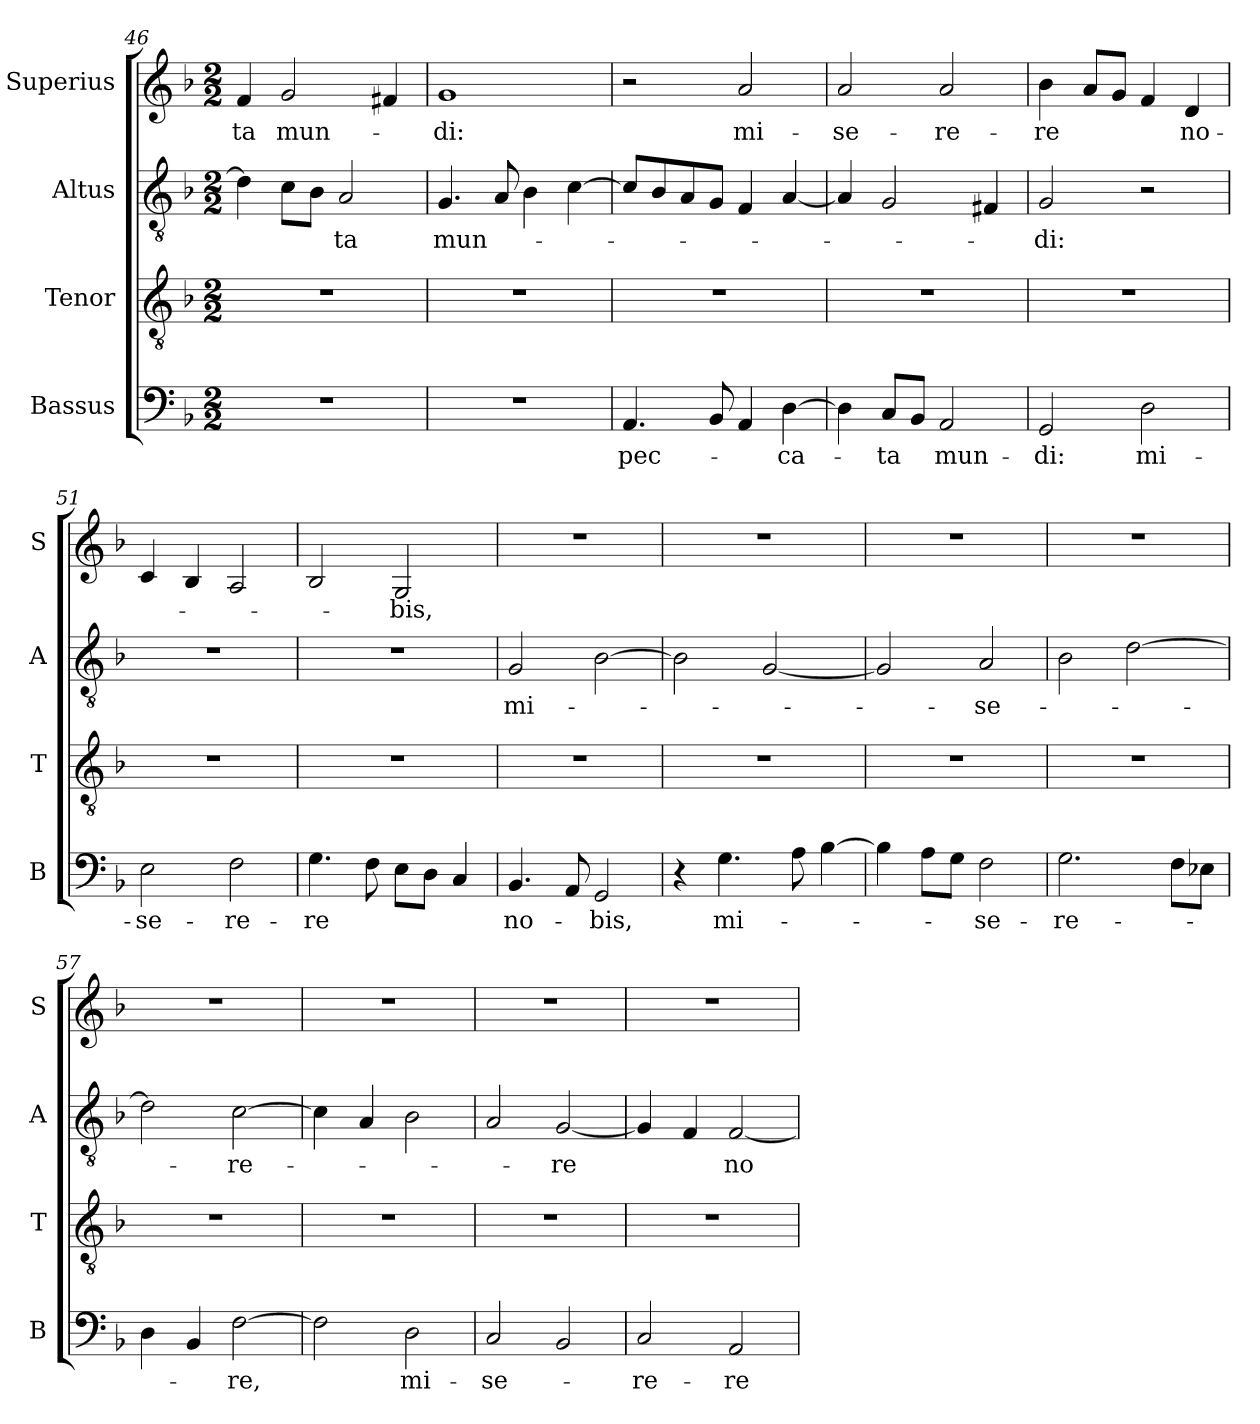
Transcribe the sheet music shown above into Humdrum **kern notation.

**kern	**text	**kern	**kern	**text	**kern	**text
*part4	*part4	*part3	*part2	*part2	*part1	*part1
*staff4	*staff4	*staff3	*staff2	*staff2	*staff1	*staff1
*I"Bassus	*	*I"Tenor	*I"Altus	*	*I"Superius	*
*I'B	*	*I'T	*I'A	*	*I'S	*
*clefF4	*	*clefGv2	*clefGv2	*	*clefG2	*
*k[b-]	*	*k[b-]	*k[b-]	*	*k[b-]	*
*M2/2	*	*M2/2	*M2/2	*	*M2/2	*
=46	=46	=46	=46	=46	=46	=46
!	!	!	!	!	!	!LO:LY:i
1r	.	1r	4d]	.	4f	-ta
!	!	!	!	!	!	!LO:LY:i
.	.	.	8cL	.	2g	mun-
.	.	.	8B-J	.	.	.
!	!	!	!	!LO:LY:i	!	!
.	.	.	2A	-ta	.	.
.	.	.	.	.	4f#X	.
=47	=47	=47	=47	=47	=47	=47
!	!	!	!	!LO:LY:i	!	!LO:LY:i
1r	.	1r	4.G	mun-	1g	-di:
.	.	.	8A	.	.	.
.	.	.	4B-	.	.	.
.	.	.	[4c	.	.	.
=48	=48	=48	=48	=48	=48	=48
!	!LO:LY:i	!	!	!	!	!
4.AA	pec-	1r	8cL]	.	2r	.
.	.	.	8B-	.	.	.
.	.	.	8A	.	.	.
8BB-	.	.	8GJ	.	.	.
4AA	.	.	4F	.	2a	mi-
!	!LO:LY:i	!	!	!	!	!
[4D	-ca-	.	[4A	.	.	.
=49	=49	=49	=49	=49	=49	=49
4D]	.	1r	4A]	.	2a	-se-
!	!LO:LY:i	!	!	!	!	!
8CL	-ta	.	2G	.	.	.
8BB-J	.	.	.	.	.	.
!	!LO:LY:i	!	!	!	!	!
2AA	mun-	.	.	.	2a	-re-
.	.	.	4F#X	.	.	.
=50	=50	=50	=50	=50	=50	=50
!	!LO:LY:i	!	!	!LO:LY:i	!	!
2GG	-di:	1r	2G	-di:	4b-	-re
.	.	.	.	.	8aL	.
.	.	.	.	.	8gJ	.
!	!LO:LY:i	!	!	!	!	!
2D	mi-	.	2r	.	4f	.
.	.	.	.	.	4d	no-
=51	=51	=51	=51	=51	=51	=51
!	!LO:LY:i	!	!	!	!	!
2E	-se-	1r	1r	.	4c	.
.	.	.	.	.	4B-	.
!	!LO:LY:i	!	!	!	!	!
2F	-re-	.	.	.	2A	.
=52	=52	=52	=52	=52	=52	=52
!	!LO:LY:i	!	!	!	!	!
4.G	-re	1r	1r	.	2B-	.
8F	.	.	.	.	.	.
!	!	!	!	!	!	!LO:LY:i
8EL	.	.	.	.	2G	-bis,
8DJ	.	.	.	.	.	.
4C	.	.	.	.	.	.
=53	=53	=53	=53	=53	=53	=53
!	!LO:LY:i	!	!	!LO:LY:i	!	!
4.BB-	no-	1r	2G	mi-	1r	.
8AA	.	.	.	.	.	.
!	!LO:LY:i	!	!	!	!	!
2GG	-bis,	.	[2B-	.	.	.
=54	=54	=54	=54	=54	=54	=54
4r	.	1r	2B-]	.	1r	.
4.G	mi-	.	.	.	.	.
.	.	.	[2G	.	.	.
8A	.	.	.	.	.	.
[4B-	.	.	.	.	.	.
=55	=55	=55	=55	=55	=55	=55
4B-]	.	1r	2G]	.	1r	.
8AL	.	.	.	.	.	.
8GJ	.	.	.	.	.	.
!	!	!	!	!LO:LY:i	!	!
2F	-se-	.	2A	-se-	.	.
=56	=56	=56	=56	=56	=56	=56
2.G	-re-	1r	2B-	.	1r	.
.	.	.	[2d	.	.	.
8FL	.	.	.	.	.	.
8E-iJ	.	.	.	.	.	.
=57	=57	=57	=57	=57	=57	=57
4D	.	1r	2d]	.	1r	.
4BB-	.	.	.	.	.	.
!	!	!	!	!LO:LY:i	!	!
[2F	-re,	.	[2c	-re-	.	.
=58	=58	=58	=58	=58	=58	=58
2F]	.	1r	4c]	.	1r	.
.	.	.	4A	.	.	.
!	!LO:LY:i	!	!	!	!	!
2D	mi-	.	2B-	.	.	.
=59	=59	=59	=59	=59	=59	=59
!	!LO:LY:i	!	!	!	!	!
2C	-se-	1r	2A	.	1r	.
!	!	!	!	!LO:LY:i	!	!
2BB-	.	.	[2G	-re	.	.
=60	=60	=60	=60	=60	=60	=60
!	!LO:LY:i	!	!	!	!	!
2C	-re-	1r	4G]	.	1r	.
.	.	.	4F	.	.	.
!	!LO:LY:i	!	!	!LO:LY:i	!	!
2AA	-re	.	[2F	no-	.	.
=	=	=	=	=	=	=
*-	*-	*-	*-	*-	*-	*-
